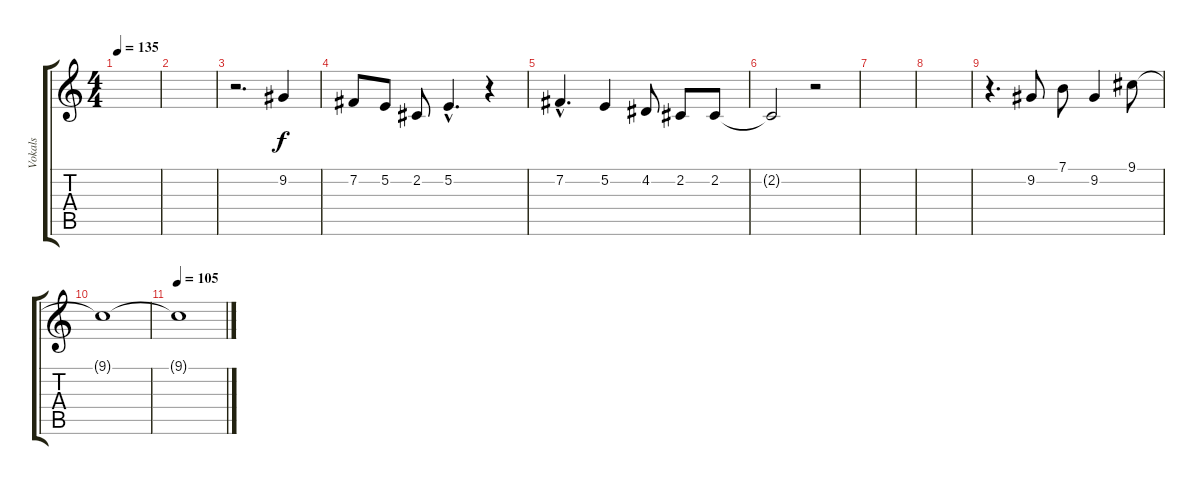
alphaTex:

\track ("Vokals" "Vokals") {instrument altosax}
\staff {score tabs}
\tuning (E4 B3 G3 D3 A2 E2) {hide}
\ts (4 4)
\tempo 135
\clef g2
\ks c
|
|
r.2{d} 9.2.4 |
7.2.8 5.2.8 2.2.8 5.2{hac}.4{d} r.4 |
7.2{hac}.4{d} 5.2.4 4.2.8 2.2.8 2.2.8 |
2.2{t}.2 r.2 |
|
|
r.4{d} 9.2.8 7.1.8 9.2.4 9.1.8 |
9.1{t}.1 |
\tempo 105
9.1{t}.1
